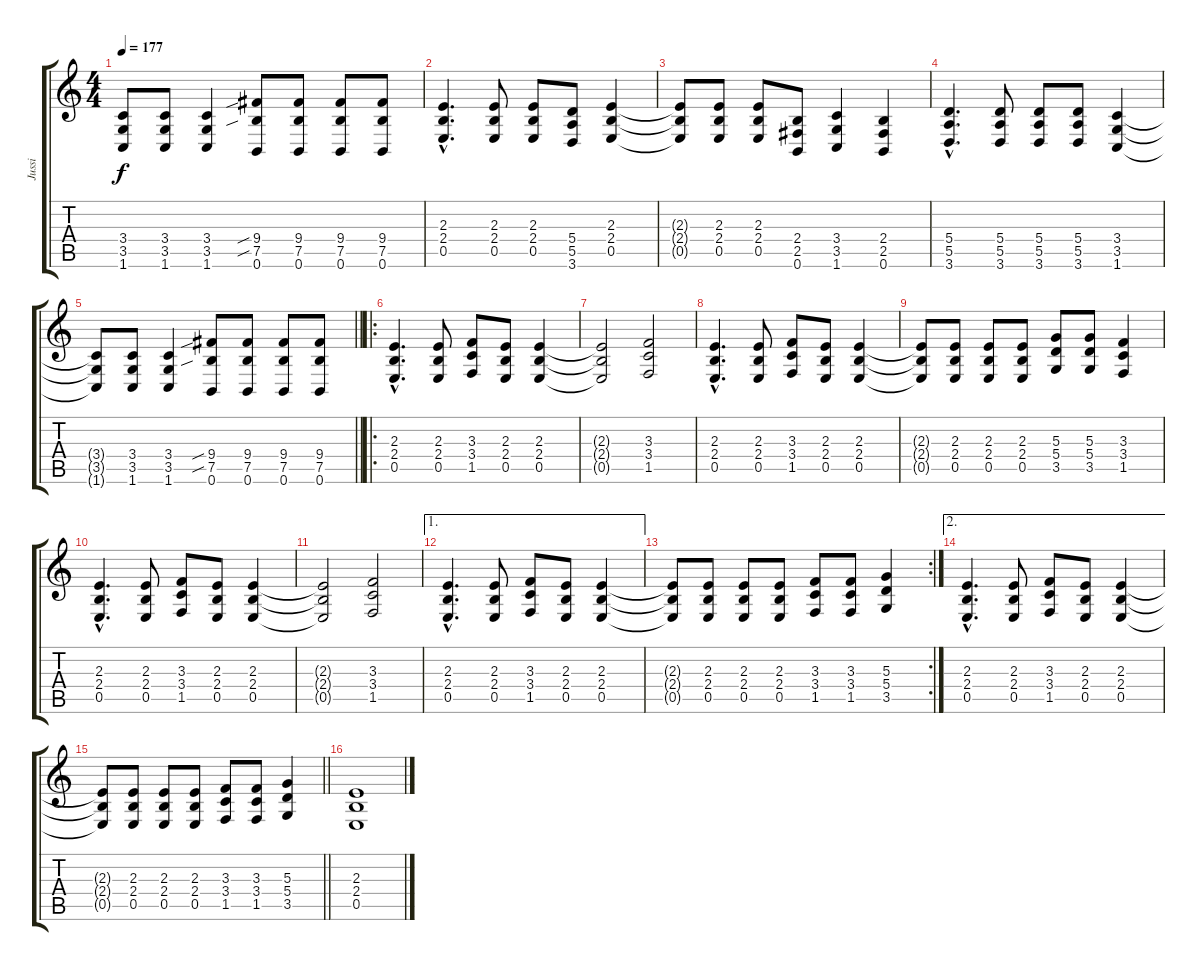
\track ("Jussi" "Jussi") {instrument distortionguitar}
\staff {score tabs}
\tuning (B3 Gb3 D3 A2 E2 B1) {hide}
\ts (4 4)
\tempo 177
\clef g2
\ks c
(3.4{t} 3.5{t} 1.6{t}).8{dy f} (3.4 3.5 1.6).8 (3.4 3.5 1.6).4 (9.4{sib} 7.5{sib} 0.6).8 (9.4 7.5 0.6).8 (9.4 7.5 0.6).8 (9.4 7.5 0.6).8 |
(2.3{hac} 2.4{hac} 0.5{hac}).4{d} (2.3 2.4 0.5).8 (2.3 2.4 0.5).8 (5.4 5.5 3.6).8 (2.3 2.4 0.5).4 |
(2.3{t} 2.4{t} 0.5{t}).8 (2.3 2.4 0.5).8 (2.3 2.4 0.5).8 (2.4 2.5 0.6).8 (3.4 3.5 1.6).4 (2.4 2.5 0.6).4 |
(5.4{hac} 5.5{hac} 3.6{hac}).4{d} (5.4 5.5 3.6).8 (5.4 5.5 3.6).8 (5.4 5.5 3.6).8 (3.4 3.5 1.6).4 |
\barLineRight lightlight
(3.4{t} 3.5{t} 1.6{t}).8 (3.4 3.5 1.6).8 (3.4 3.5 1.6).4 (9.4{sib} 7.5{sib} 0.6).8 (9.4 7.5 0.6).8 (9.4 7.5 0.6).8 (9.4 7.5 0.6).8 |
\ro
(2.3{hac} 2.4{hac} 0.5{hac}).4{d} (2.3 2.4 0.5).8 (3.3 3.4 1.5).8 (2.3 2.4 0.5).8 (2.3 2.4 0.5).4 |
(2.3{t} 2.4{t} 0.5{t}).2 (3.3 3.4 1.5).2 |
(2.3{hac} 2.4{hac} 0.5{hac}).4{d} (2.3 2.4 0.5).8 (3.3 3.4 1.5).8 (2.3 2.4 0.5).8 (2.3 2.4 0.5).4 |
(2.3{t} 2.4{t} 0.5{t}).8 (2.3 2.4 0.5).8 (2.3 2.4 0.5).8 (2.3 2.4 0.5).8 (5.3 5.4 3.5).8 (5.3 5.4 3.5).8 (3.3 3.4 1.5).4 |
(2.3{hac} 2.4{hac} 0.5{hac}).4{d} (2.3 2.4 0.5).8 (3.3 3.4 1.5).8 (2.3 2.4 0.5).8 (2.3 2.4 0.5).4 |
(2.3{t} 2.4{t} 0.5{t}).2 (3.3 3.4 1.5).2 |
\ae 1
(2.3{hac} 2.4{hac} 0.5{hac}).4{d} (2.3 2.4 0.5).8 (3.3 3.4 1.5).8 (2.3 2.4 0.5).8 (2.3 2.4 0.5).4 |
\rc 2
(2.3{t} 2.4{t} 0.5{t}).8 (2.3 2.4 0.5).8 (2.3 2.4 0.5).8 (2.3 2.4 0.5).8 (3.3 3.4 1.5).8 (3.3 3.4 1.5).8 (5.3 5.4 3.5).4 |
\ae 2
(2.3{hac} 2.4{hac} 0.5{hac}).4{d} (2.3 2.4 0.5).8 (3.3 3.4 1.5).8 (2.3 2.4 0.5).8 (2.3 2.4 0.5).4 |
\barLineRight lightlight
(2.3{t} 2.4{t} 0.5{t}).8 (2.3 2.4 0.5).8 (2.3 2.4 0.5).8 (2.3 2.4 0.5).8 (3.3 3.4 1.5).8 (3.3 3.4 1.5).8 (5.3 5.4 3.5).4 |
(2.3 2.4 0.5).1
